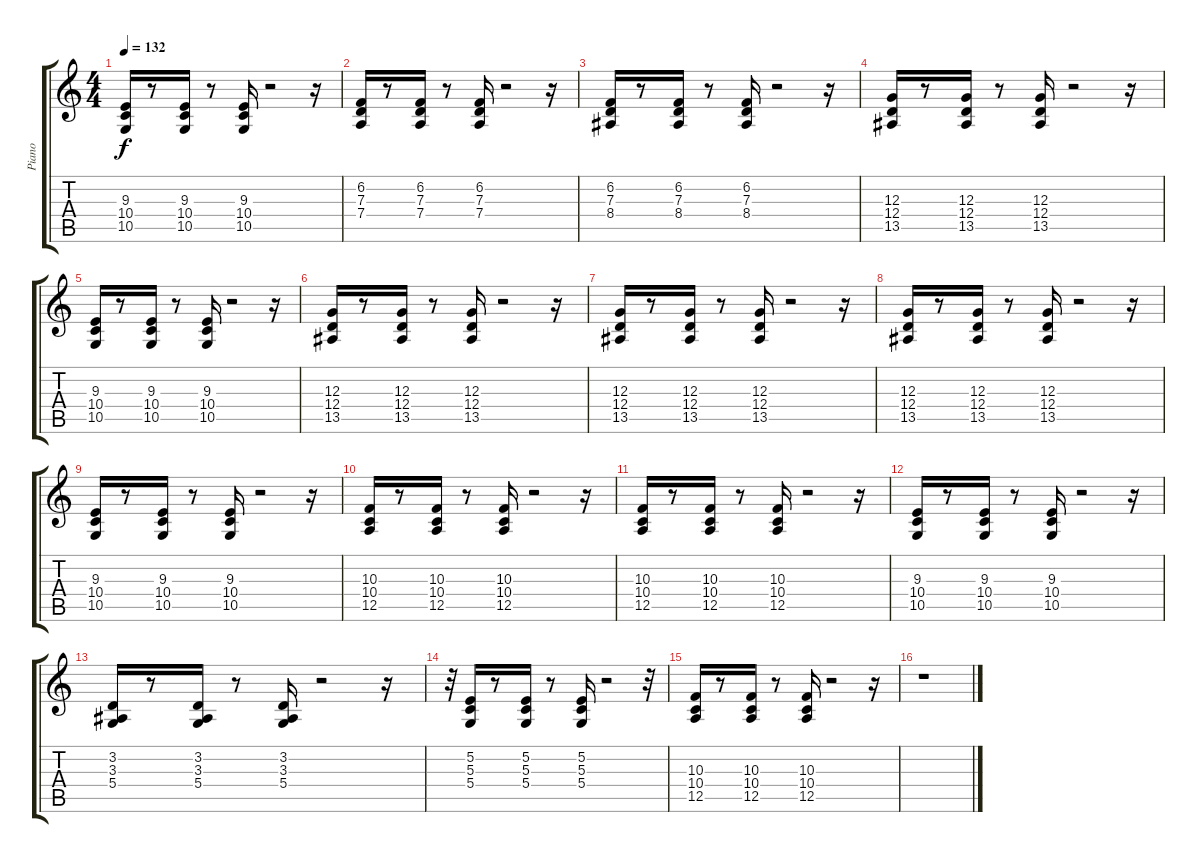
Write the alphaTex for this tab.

\track ("Piano" "Piano") {instrument brightacousticpiano}
\staff {score tabs}
\tuning (E4 B3 G3 D3 A2 E2) {hide}
\ts (4 4)
\tempo 132
\clef g2
\ks c
(9.3 10.4 10.5).16{dy f} r.8 (9.3 10.4 10.5).16 r.8 (9.3 10.4 10.5).16 r.2 r.16 |
(6.2 7.3 7.4).16 r.8 (6.2 7.3 7.4).16 r.8 (6.2 7.3 7.4).16 r.2 r.16 |
(6.2 7.3 8.4).16 r.8 (6.2 7.3 8.4).16 r.8 (6.2 7.3 8.4).16 r.2 r.16 |
(12.3 12.4 13.5).16 r.8 (12.3 12.4 13.5).16 r.8 (12.3 12.4 13.5).16 r.2 r.16 |
(9.3 10.4 10.5).16 r.8 (9.3 10.4 10.5).16 r.8 (9.3 10.4 10.5).16 r.2 r.16 |
(12.3 12.4 13.5).16 r.8 (12.3 12.4 13.5).16 r.8 (12.3 12.4 13.5).16 r.2 r.16 |
(12.3 12.4 13.5).16 r.8 (12.3 12.4 13.5).16 r.8 (12.3 12.4 13.5).16 r.2 r.16 |
(12.3 12.4 13.5).16 r.8 (12.3 12.4 13.5).16 r.8 (12.3 12.4 13.5).16 r.2 r.16 |
(9.3 10.4 10.5).16 r.8 (9.3 10.4 10.5).16 r.8 (9.3 10.4 10.5).16 r.2 r.16 |
(10.3 10.4 12.5).16 r.8 (10.3 10.4 12.5).16 r.8 (10.3 10.4 12.5).16 r.2 r.16 |
(10.3 10.4 12.5).16 r.8 (10.3 10.4 12.5).16 r.8 (10.3 10.4 12.5).16 r.2 r.16 |
(9.3 10.4 10.5).16 r.8 (9.3 10.4 10.5).16 r.8 (9.3 10.4 10.5).16 r.2 r.16 |
(3.2 3.3 5.4).16 r.8 (3.2 3.3 5.4).16 r.8 (3.2 3.3 5.4).16 r.2 r.16 |
r.32 (5.2 5.3 5.4).16 r.8 (5.2 5.3 5.4).16 r.8 (5.2 5.3 5.4).16 r.2 r.32 |
(10.3 10.4 12.5).16 r.8 (10.3 10.4 12.5).16 r.8 (10.3 10.4 12.5).16 r.2 r.16 |
r.1
